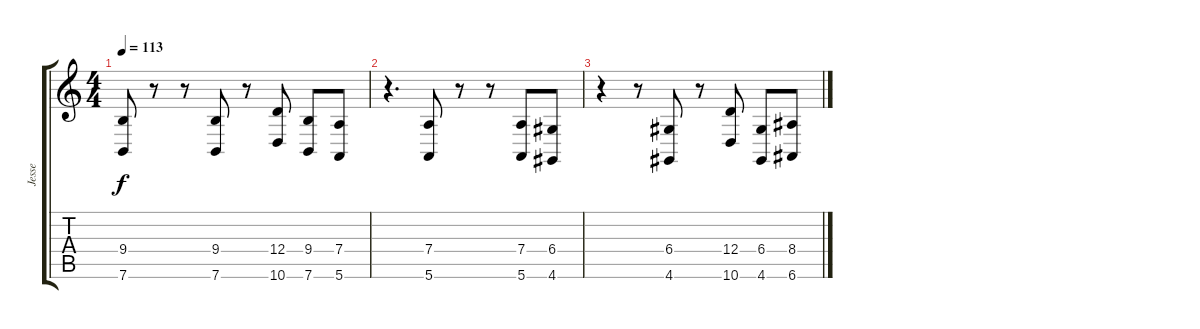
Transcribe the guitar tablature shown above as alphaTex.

\track ("Jesse" "Jesse") {instrument stringensemble1}
\staff {score tabs}
\tuning (E4 B3 G3 D3 A2 E2) {hide}
\ts (4 4)
\tempo 113
\clef g2
\ks c
(9.4 7.6).8{dy f} r.8 r.8 (9.4 7.6).8 r.8 (12.4 10.6).8 (9.4 7.6).8 (7.4 5.6).8 |
r.4{d} (7.4 5.6).8 r.8 r.8 (7.4 5.6).8 (6.4 4.6).8 |
r.4 r.8 (6.4 4.6).8 r.8 (12.4 10.6).8 (6.4 4.6).8 (8.4 6.6).8
